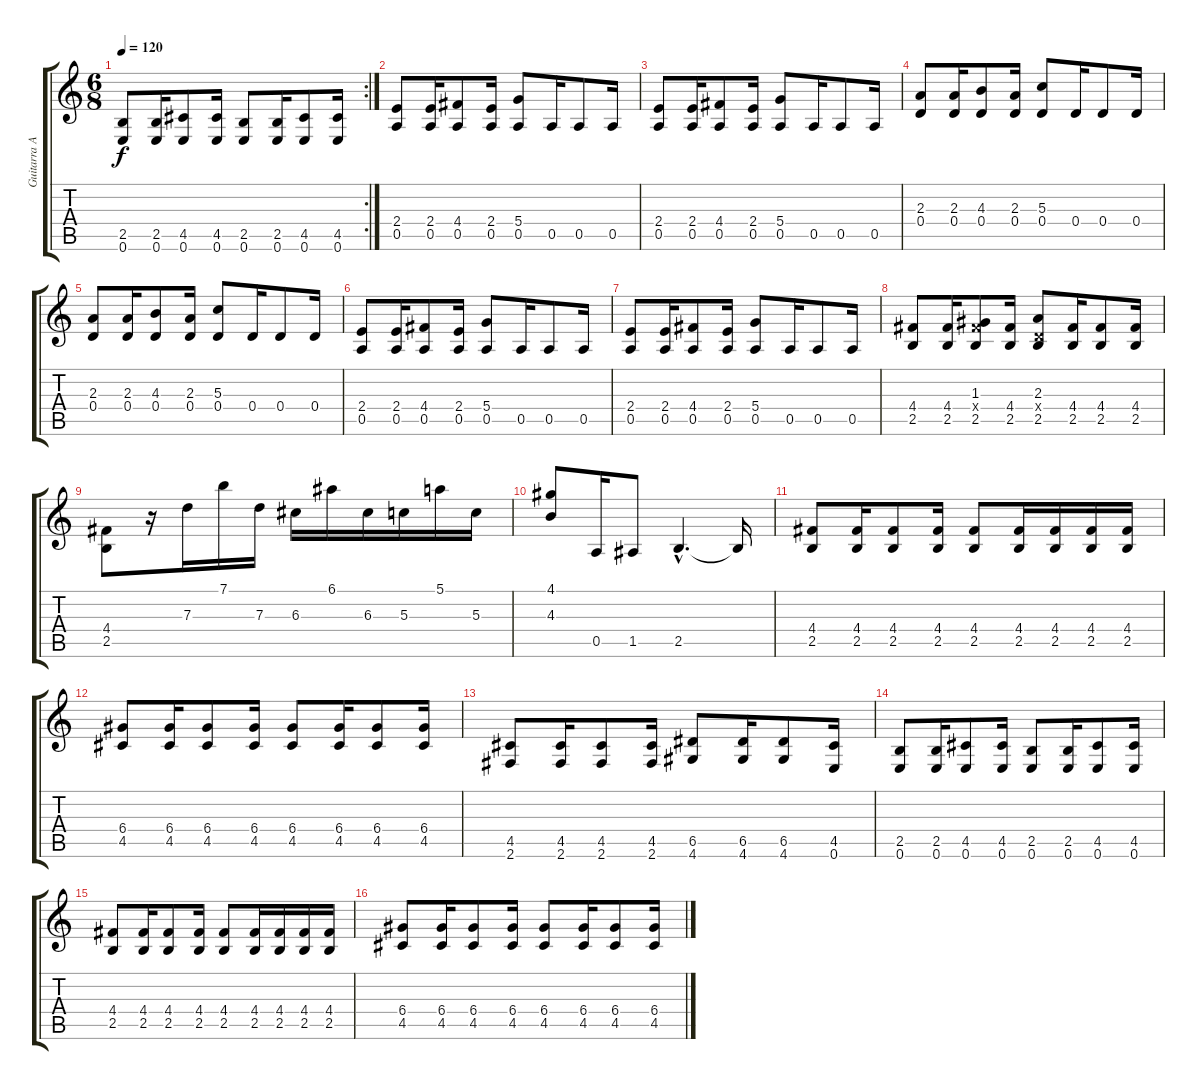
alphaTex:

\track ("Guitarra Acompañamiento" "Guitarra A") {instrument distortionguitar}
\staff {score tabs}
\tuning (E4 B3 G3 D3 A2 E2) {hide}
\rc 2
\ts (6 8)
\tempo 120
\clef g2
\ks c
(2.5 0.6).8{dy f} (2.5 0.6).16 (4.5 0.6).8 (4.5 0.6).16 (2.5 0.6).8 (2.5 0.6).16 (4.5 0.6).8 (4.5 0.6).16 |
(2.4 0.5).8 (2.4 0.5).16 (4.4 0.5).8 (2.4 0.5).16 (5.4 0.5).8 0.5.16 0.5.8 0.5.16 |
(2.4 0.5).8 (2.4 0.5).16 (4.4 0.5).8 (2.4 0.5).16 (5.4 0.5).8 0.5.16 0.5.8 0.5.16 |
(2.3 0.4).8 (2.3 0.4).16 (4.3 0.4).8 (2.3 0.4).16 (5.3 0.4).8 0.4.16 0.4.8 0.4.16 |
(2.3 0.4).8 (2.3 0.4).16 (4.3 0.4).8 (2.3 0.4).16 (5.3 0.4).8 0.4.16 0.4.8 0.4.16 |
(2.4 0.5).8 (2.4 0.5).16 (4.4 0.5).8 (2.4 0.5).16 (5.4 0.5).8 0.5.16 0.5.8 0.5.16 |
(2.4 0.5).8 (2.4 0.5).16 (4.4 0.5).8 (2.4 0.5).16 (5.4 0.5).8 0.5.16 0.5.8 0.5.16 |
(4.4 2.5).8 (4.4 2.5).16 (1.3 4.4{x} 2.5).8 (4.4 2.5).16 (2.3 0.4{x} 2.5).8 (4.4 2.5).16 (4.4 2.5).8 (4.4 2.5).16 |
(4.4 2.5).8 r.16 7.3.16 7.1.16 7.3.16 6.3.16 6.1.16 6.3.16 5.3.16 5.1.16 5.3.16 |
(4.1 4.3).8 0.5.16 1.5.8 2.5{hac}.4{d} 2.5{t}.16 |
(4.4 2.5).8 (4.4 2.5).16 (4.4 2.5).8 (4.4 2.5).16 (4.4 2.5).8 (4.4 2.5).16 (4.4 2.5).16 (4.4 2.5).16 (4.4 2.5).16 |
(6.4 4.5).8 (6.4 4.5).16 (6.4 4.5).8 (6.4 4.5).16 (6.4 4.5).8 (6.4 4.5).16 (6.4 4.5).8 (6.4 4.5).16 |
(4.5 2.6).8 (4.5 2.6).16 (4.5 2.6).8 (4.5 2.6).16 (6.5 4.6).8 (6.5 4.6).16 (6.5 4.6).8 (4.5 0.6).16 |
(2.5 0.6).8 (2.5 0.6).16 (4.5 0.6).8 (4.5 0.6).16 (2.5 0.6).8 (2.5 0.6).16 (4.5 0.6).8 (4.5 0.6).16 |
(4.4 2.5).8 (4.4 2.5).16 (4.4 2.5).8 (4.4 2.5).16 (4.4 2.5).8 (4.4 2.5).16 (4.4 2.5).16 (4.4 2.5).16 (4.4 2.5).16 |
(6.4 4.5).8 (6.4 4.5).16 (6.4 4.5).8 (6.4 4.5).16 (6.4 4.5).8 (6.4 4.5).16 (6.4 4.5).8 (6.4 4.5).16
